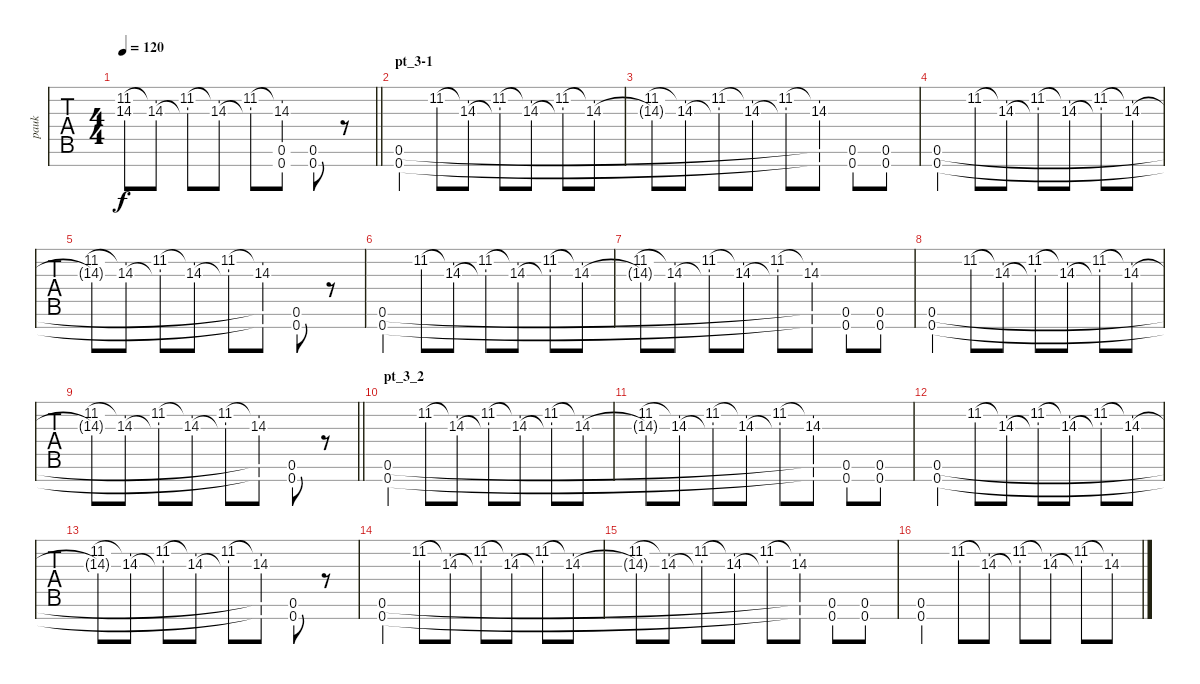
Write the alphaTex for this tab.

\track ("pauk" "pauk") {instrument overdrivenguitar}
\staff {tabs}
\tuning (E4 B3 G3 D3 A2 E2 A1) {hide}
\ts (4 4)
\tempo 120
\clef f4
\barLineRight lightlight
\ks c
(11.2 14.3{t}).8{dy f} (11.2{t} 14.3).8 (11.2 14.3{t}).8 (11.2{t} 14.3).8 (11.2 14.3{t}).8 (11.2{t} 14.3 0.6{t} 0.7{t}).8 (0.6 0.7).8 r.8 |
\section ("" "pt_3-1")
(0.6 0.7).4 11.2.8 (11.2{t} 14.3).8 (11.2 14.3{t}).8 (11.2{t} 14.3).8 (11.2 14.3{t}).8 (11.2{t} 14.3).8 |
(11.2 14.3{t}).8 (11.2{t} 14.3).8 (11.2 14.3{t}).8 (11.2{t} 14.3).8 (11.2 14.3{t}).8 (11.2{t} 14.3 0.6{t} 0.7{t}).8 (0.6 0.7).8 (0.6 0.7).8 |
(0.6 0.7).4 11.2.8 (11.2{t} 14.3).8 (11.2 14.3{t}).8 (11.2{t} 14.3).8 (11.2 14.3{t}).8 (11.2{t} 14.3).8 |
(11.2 14.3{t}).8 (11.2{t} 14.3).8 (11.2 14.3{t}).8 (11.2{t} 14.3).8 (11.2 14.3{t}).8 (11.2{t} 14.3 0.6{t} 0.7{t}).8 (0.6 0.7).8 r.8 |
(0.6 0.7).4 11.2.8 (11.2{t} 14.3).8 (11.2 14.3{t}).8 (11.2{t} 14.3).8 (11.2 14.3{t}).8 (11.2{t} 14.3).8 |
(11.2 14.3{t}).8 (11.2{t} 14.3).8 (11.2 14.3{t}).8 (11.2{t} 14.3).8 (11.2 14.3{t}).8 (11.2{t} 14.3 0.6{t} 0.7{t}).8 (0.6 0.7).8 (0.6 0.7).8 |
(0.6 0.7).4 11.2.8 (11.2{t} 14.3).8 (11.2 14.3{t}).8 (11.2{t} 14.3).8 (11.2 14.3{t}).8 (11.2{t} 14.3).8 |
\barLineRight lightlight
(11.2 14.3{t}).8 (11.2{t} 14.3).8 (11.2 14.3{t}).8 (11.2{t} 14.3).8 (11.2 14.3{t}).8 (11.2{t} 14.3 0.6{t} 0.7{t}).8 (0.6 0.7).8 r.8 |
\section ("" "pt_3_2")
(0.6 0.7).4 11.2.8 (11.2{t} 14.3).8 (11.2 14.3{t}).8 (11.2{t} 14.3).8 (11.2 14.3{t}).8 (11.2{t} 14.3).8 |
(11.2 14.3{t}).8 (11.2{t} 14.3).8 (11.2 14.3{t}).8 (11.2{t} 14.3).8 (11.2 14.3{t}).8 (11.2{t} 14.3 0.6{t} 0.7{t}).8 (0.6 0.7).8 (0.6 0.7).8 |
(0.6 0.7).4 11.2.8 (11.2{t} 14.3).8 (11.2 14.3{t}).8 (11.2{t} 14.3).8 (11.2 14.3{t}).8 (11.2{t} 14.3).8 |
(11.2 14.3{t}).8 (11.2{t} 14.3).8 (11.2 14.3{t}).8 (11.2{t} 14.3).8 (11.2 14.3{t}).8 (11.2{t} 14.3 0.6{t} 0.7{t}).8 (0.6 0.7).8 r.8 |
(0.6 0.7).4 11.2.8 (11.2{t} 14.3).8 (11.2 14.3{t}).8 (11.2{t} 14.3).8 (11.2 14.3{t}).8 (11.2{t} 14.3).8 |
(11.2 14.3{t}).8 (11.2{t} 14.3).8 (11.2 14.3{t}).8 (11.2{t} 14.3).8 (11.2 14.3{t}).8 (11.2{t} 14.3 0.6{t} 0.7{t}).8 (0.6 0.7).8 (0.6 0.7).8 |
(0.6 0.7).4 11.2.8 (11.2{t} 14.3).8 (11.2 14.3{t}).8 (11.2{t} 14.3).8 (11.2 14.3{t}).8 (11.2{t} 14.3).8
